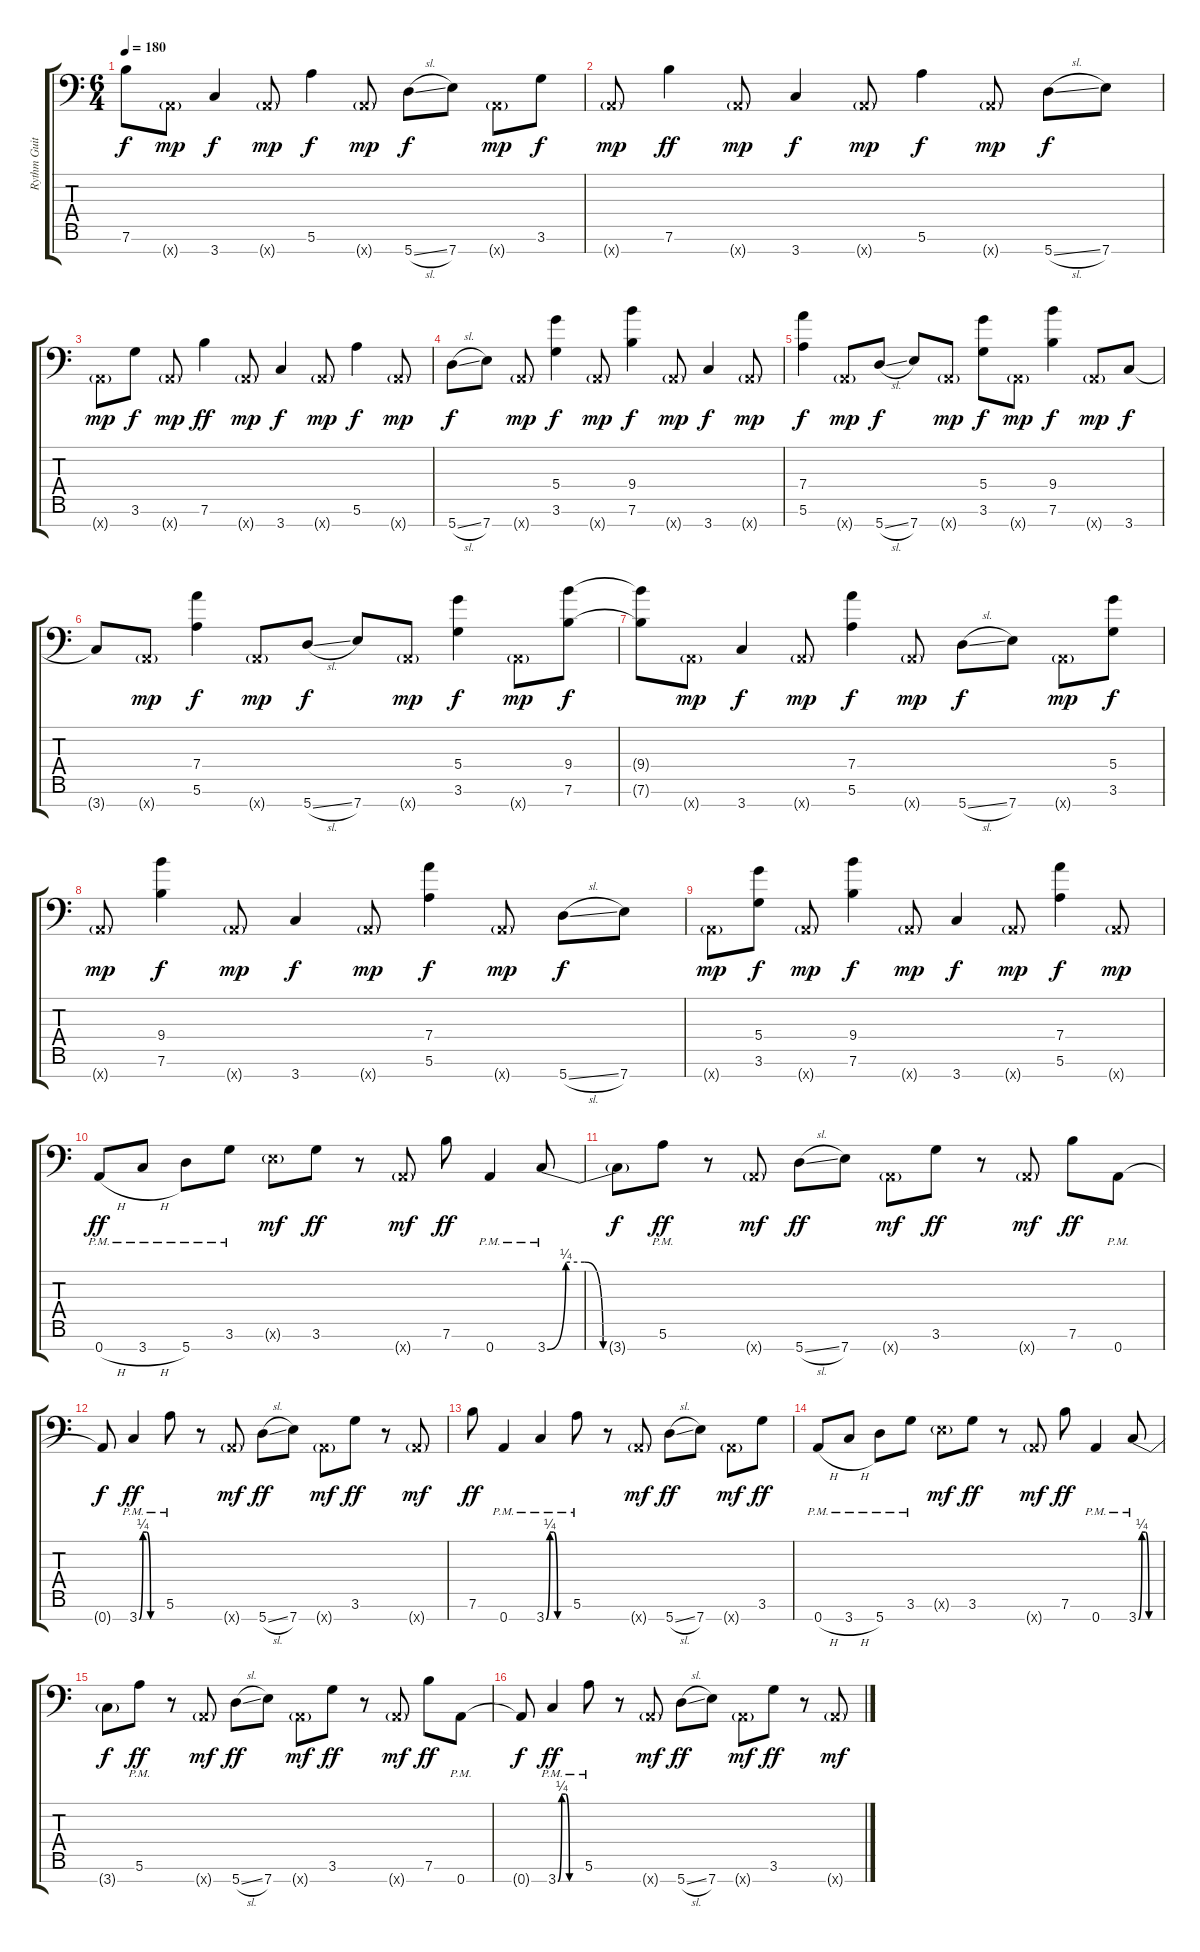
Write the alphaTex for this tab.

\track ("Rythm Guitar #1" "Rythm Guit") {instrument distortionguitar}
\staff {score tabs}
\tuning (D4 A3 E3 D3 A2 E2 A1) {hide}
\ts (6 4)
\tempo 180
\clef f4
\ks c
7.6{t}.8{dy f} 0.7{g x}.8{dy mp} 3.7.4{dy f} 0.7{g x}.8{dy mp} 5.6.4{dy f} 0.7{g x}.8{dy mp} 5.7{sl}.8{dy f} 7.7.8 0.7{g x}.8{dy mp} 3.6.8{dy f} |
0.7{g x}.8{dy mp} 7.6.4{dy ff} 0.7{g x}.8{dy mp} 3.7.4{dy f} 0.7{g x}.8{dy mp} 5.6.4{dy f} 0.7{g x}.8{dy mp} 5.7{sl}.8{dy f} 7.7.8 |
0.7{g x}.8{dy mp} 3.6.8{dy f} 0.7{g x}.8{dy mp} 7.6.4{dy ff} 0.7{g x}.8{dy mp} 3.7.4{dy f} 0.7{g x}.8{dy mp} 5.6.4{dy f} 0.7{g x}.8{dy mp} |
\section ("" "")
5.7{sl}.8{dy f} 7.7.8 0.7{g x}.8{dy mp} (5.4 3.6).4{dy f} 0.7{g x}.8{dy mp} (9.4 7.6).4{dy f} 0.7{g x}.8{dy mp} 3.7.4{dy f} 0.7{g x}.8{dy mp} |
(7.4 5.6).4{dy f} 0.7{g x}.8{dy mp} 5.7{sl}.8{dy f} 7.7.8 0.7{g x}.8{dy mp} (5.4 3.6).8{dy f} 0.7{g x}.8{dy mp} (9.4 7.6).4{dy f} 0.7{g x}.8{dy mp} 3.7.8{dy f} |
3.7{t}.8 0.7{g x}.8{dy mp} (7.4 5.6).4{dy f} 0.7{g x}.8{dy mp} 5.7{sl}.8{dy f} 7.7.8 0.7{g x}.8{dy mp} (5.4 3.6).4{dy f} 0.7{g x}.8{dy mp} (9.4 7.6).8{dy f} |
(9.4{t} 7.6{t}).8 0.7{g x}.8{dy mp} 3.7.4{dy f} 0.7{g x}.8{dy mp} (7.4 5.6).4{dy f} 0.7{g x}.8{dy mp} 5.7{sl}.8{dy f} 7.7.8 0.7{g x}.8{dy mp} (5.4 3.6).8{dy f} |
0.7{g x}.8{dy mp} (9.4 7.6).4{dy f} 0.7{g x}.8{dy mp} 3.7.4{dy f} 0.7{g x}.8{dy mp} (7.4 5.6).4{dy f} 0.7{g x}.8{dy mp} 5.7{sl}.8{dy f} 7.7.8 |
0.7{g x}.8{dy mp} (5.4 3.6).8{dy f} 0.7{g x}.8{dy mp} (9.4 7.6).4{dy f} 0.7{g x}.8{dy mp} 3.7.4{dy f} 0.7{g x}.8{dy mp} (7.4 5.6).4{dy f} 0.7{g x}.8{dy mp} |
\section ("" "")
0.7{h pm}.8{dy ff} 3.7{h pm}.8 5.7{pm}.8 3.6{pm}.8 0.6{g x}.8{dy mf} 3.6.8{dy ff} r.8 0.7{g x}.8{dy mf} 7.6.8{dy ff} 0.7{pm}.4 3.7{be (custom 0 0 10 1 20 1 30 0 60 0) pm}.8 |
3.7{t}.8{dy f} 5.6{pm}.8{dy ff} r.8 0.7{g x}.8{dy mf} 5.7{sl}.8{dy ff} 7.7.8 0.7{g x}.8{dy mf} 3.6.8{dy ff} r.8 0.7{g x}.8{dy mf} 7.6.8{dy ff} 0.7{pm}.8 |
0.7{t}.8{dy f} 3.7{be (custom 0 0 10 1 20 1 30 0 60 0) pm}.4{dy ff} 5.6{pm}.8 r.8 0.7{g x}.8{dy mf} 5.7{sl}.8{dy ff} 7.7.8 0.7{g x}.8{dy mf} 3.6.8{dy ff} r.8 0.7{g x}.8{dy mf} |
7.6.8{dy ff} 0.7{pm}.4 3.7{be (custom 0 0 10 1 20 1 30 0 60 0) pm}.4 5.6{pm}.8 r.8 0.7{g x}.8{dy mf} 5.7{sl}.8{dy ff} 7.7.8 0.7{g x}.8{dy mf} 3.6.8{dy ff} |
0.7{h pm}.8 3.7{h pm}.8 5.7{pm}.8 3.6{pm}.8 0.6{g x}.8{dy mf} 3.6.8{dy ff} r.8 0.7{g x}.8{dy mf} 7.6.8{dy ff} 0.7{pm}.4 3.7{be (custom 0 0 10 1 20 1 30 0 60 0) pm}.8 |
3.7{t}.8{dy f} 5.6{pm}.8{dy ff} r.8 0.7{g x}.8{dy mf} 5.7{sl}.8{dy ff} 7.7.8 0.7{g x}.8{dy mf} 3.6.8{dy ff} r.8 0.7{g x}.8{dy mf} 7.6.8{dy ff} 0.7{pm}.8 |
0.7{t}.8{dy f} 3.7{be (custom 0 0 10 1 20 1 30 0 60 0) pm}.4{dy ff} 5.6{pm}.8 r.8 0.7{g x}.8{dy mf} 5.7{sl}.8{dy ff} 7.7.8 0.7{g x}.8{dy mf} 3.6.8{dy ff} r.8 0.7{g x}.8{dy mf}
